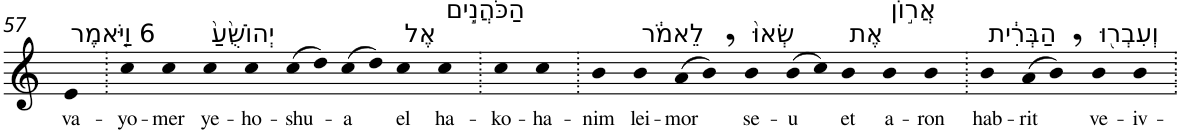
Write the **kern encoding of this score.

**kern	**text
*part1	*part1
*staff1	*staff1
*I"Piano	*
*I'Pno	*
!!LO:PB:g=z
*clefG2	*
*k[]	*
=57	=57
!LO:TX:a:t=6 וַיֹּ֤אמֶר	!
!	!LO:LY:b
4e	va-
=58.	=58.
!	!LO:LY:b
4cc	-yo-
!	!LO:LY:b
4cc	-mer
!LO:TX:a:t=יְהוֹשֻׁ֙עַ֙	!
!	!LO:LY:b
4cc	ye-
!	!LO:LY:b
4cc	-ho-
!	!LO:LY:b
(>8cc	-shu-
8dd)	.
!	!LO:LY:b
(>8cc	-a
8dd)	.
!LO:TX:a:t=אֶל	!
!	!LO:LY:b
4cc	el
!LO:TX:a:t=הַכֹּהֲנִ֣ים	!
!	!LO:LY:b
4cc	ha-
=59.	=59.
!	!LO:LY:b
4cc	-ko-
!	!LO:LY:b
4cc	-ha-
=60.	=60.
!	!LO:LY:b
4b	-nim
!LO:TX:a:t=לֵאמֹ֔ר	!
!	!LO:LY:b
4b	lei-
!	!LO:LY:b
(>8a	-mor
8b,)	.
!LO:TX:a:t=שְׂאוּ֙	!
!	!LO:LY:b
4b	se-
!	!LO:LY:b
(>8b	-u
8cc)	.
!LO:TX:a:t=אֶת	!
!	!LO:LY:b
4b	et
!LO:TX:a:t=אֲר֣וֹן	!
!	!LO:LY:b
4b	a-
!	!LO:LY:b
4b	-ron
=61.	=61.
!LO:TX:a:t=הַבְּרִ֔ית	!
!	!LO:LY:b
4b	hab-
!	!LO:LY:b
(>8a	-rit
8b,)	.
!LO:TX:a:t=וְעִבְר֖וּ	!
!	!LO:LY:b
4b	ve-
!	!LO:LY:b
4b	-iv-
=.	=.
*-	*-
